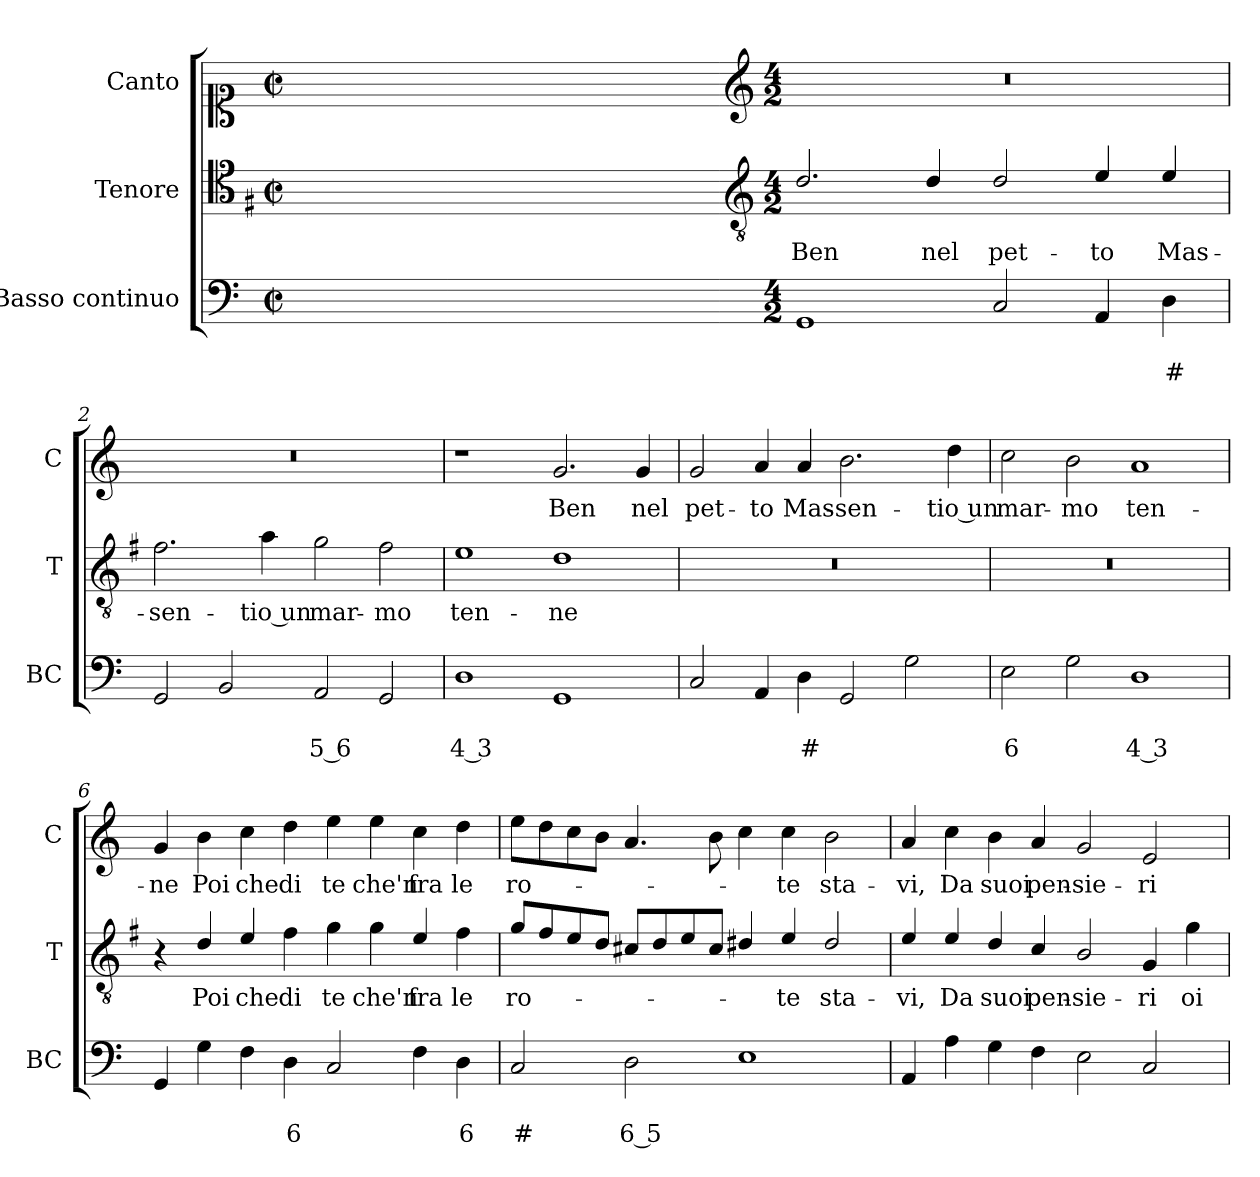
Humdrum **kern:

**kern	**text	**text	**kern	**text	**kern	**text
*part3	*part3	*part3	*part2	*part2	*part1	*part1
*staff3	*staff3	*staff3	*staff2	*staff2	*staff1	*staff1
*I"Basso continuo	*	*	*I"Tenore	*	*I"Canto	*
*I'BC	*	*	*I'T	*	*I'C	*
*clefF4	*	*	*clefC4	*	*clefC1	*
*	*	*	*ITrd4c7	*	*	*
*k[]	*	*	*k[]	*	*k[]	*
*C:	*	*	*C:	*	*C:	*
*M2/2	*	*	*M2/2	*	*M2/2	*
*met(c|)	*	*	*met(c|)	*	*met(c|)	*
=	=	=	=	=	=	=
1ryy	.	.	1ryy	.	1ryy	.
=1X-	=1X-	=1X-	=1X-	=1X-	=1X-	=1X-
4ryy	.	.	4ryy	.	4ryy	.
4ryy	.	.	4ryy	.	4ryy	.
4ryy	.	.	4ryy	.	4ryy	.
4ryy	.	.	4ryy	.	4ryy	.
=1-	=1-	=1-	=1-	=1-	=1-	=1-
*	*	*	*clefGv2	*	*clefG2	*
*M4/2	*	*	*M4/2	*	*M4/2	*
!	!	!	!	!LO:LY:b	!	!
1GG	.	.	2.G/	Ben	0r	.
!	!	!	!	!LO:LY:b	!	!
.	.	.	4G/	nel	.	.
!	!	!	!	!LO:LY:b	!	!
2C/	.	.	2G/	pet-	.	.
!	!	!	!	!LO:LY:b	!	!
4AA/	.	.	4A/	-to	.	.
!	!	!LO:LY:b	!	!LO:LY:b	!	!
4D\	.	#	4A/	Mas-	.	.
=2	=2	=2	=2	=2	=2	=2
!	!	!	!	!LO:LY:b	!	!
2GG/	.	.	2.B\	-sen-	0r	.
2BB/	.	.	.	.	.	.
!	!	!	!	!LO:LY:b	!	!
.	.	.	4d\	-tio un	.	.
!	!	!LO:LY:b	!	!LO:LY:b	!	!
2AA/	.	5 6	2c\	mar-	.	.
!	!	!	!	!LO:LY:b	!	!
2GG/	.	.	2B\	-mo	.	.
=3	=3	=3	=3	=3	=3	=3
!	!	!LO:LY:b	!	!LO:LY:b	!	!
1D	.	4 3	1A	ten-	1r	.
!	!	!	!	!LO:LY:b	!	!LO:LY:b
1GG	.	.	1G	-ne	2.g/	Ben
!	!	!	!	!	!	!LO:LY:b
.	.	.	.	.	4g/	nel
=4	=4	=4	=4	=4	=4	=4
!	!	!	!	!	!	!LO:LY:b
2C/	.	.	0r	.	2g/	pet-
!	!	!	!	!	!	!LO:LY:b
4AA/	.	.	.	.	4a/	-to
!	!	!LO:LY:b	!	!	!	!LO:LY:b
4D\	.	#	.	.	4a/	Mas-
!	!	!	!	!	!	!LO:LY:b
2GG/	.	.	.	.	2.b\	-sen-
2G\	.	.	.	.	.	.
!	!	!	!	!	!	!LO:LY:b
.	.	.	.	.	4dd\	-tio un
!!LO:LB:g=z
=5	=5	=5	=5	=5	=5	=5
!	!	!LO:LY:b	!	!	!	!LO:LY:b
2E\	.	6	0r	.	2cc\	mar-
!	!	!	!	!	!	!LO:LY:b
2G\	.	.	.	.	2b\	-mo
!	!	!LO:LY:b	!	!	!	!LO:LY:b
1D	.	4 3	.	.	1a	ten-
=6	=6	=6	=6	=6	=6	=6
!	!	!	!	!	!	!LO:LY:b
4GG/	.	.	4r	.	4g/	-ne
!	!	!	!	!LO:LY:b	!	!LO:LY:b
4G\	.	.	4G/	Poi	4b\	Poi
!	!	!	!	!LO:LY:b	!	!LO:LY:b
4F\	.	.	4A/	che	4cc\	che
!	!	!LO:LY:b	!	!LO:LY:b	!	!LO:LY:b
4D\	.	6	4B\	di	4dd\	di
!	!	!	!	!LO:LY:b	!	!LO:LY:b
2C/	.	.	4c\	te	4ee\	te
!	!	!	!	!LO:LY:b	!	!LO:LY:b
.	.	.	4c\	che'n	4ee\	che'n
!	!	!	!	!LO:LY:b	!	!LO:LY:b
4F\	.	.	4A/	fra	4cc\	fra
!	!	!LO:LY:b	!	!LO:LY:b	!	!LO:LY:b
4D\	.	6	4B\	le	4dd\	le
=7	=7	=7	=7	=7	=7	=7
!	!	!LO:LY:b	!	!LO:LY:b	!	!LO:LY:b
2C/	.	#	8c/L	ro-	8ee\L	ro-
.	.	.	8B/	.	8dd\	.
.	.	.	8A/	.	8cc\	.
.	.	.	8G/J	.	8b\J	.
!	!	!LO:LY:b	!	!	!	!
2D\	.	6 5	8F#X/L	.	4.a/	.
.	.	.	8G/	.	.	.
.	.	.	8A/	.	.	.
.	.	.	8F#/J	.	8b\	.
1E	.	.	4G#X/	.	4cc\	.
!	!	!	!	!LO:LY:b	!	!LO:LY:b
.	.	.	4A/	-te	4cc\	-te
!	!	!	!	!LO:LY:b	!	!LO:LY:b
.	.	.	2G#/	sta-	2b\	sta-
=8	=8	=8	=8	=8	=8	=8
!	!	!	!	!LO:LY:b	!	!LO:LY:b
4AA/	.	.	4A/	-vi,	4a/	-vi,
!	!	!	!	!LO:LY:b	!	!LO:LY:b
4A\	.	.	4A/	Da	4cc\	Da
!	!	!	!	!LO:LY:b	!	!LO:LY:b
4G\	.	.	4G/	suoi	4b\	suoi
!	!	!	!	!LO:LY:b	!	!LO:LY:b
4F\	.	.	4F/	pen-	4a/	pen-
!	!	!	!	!LO:LY:b	!	!LO:LY:b
2E\	.	.	2E/	-sie-	2g/	-sie-
!	!	!	!	!LO:LY:b	!	!LO:LY:b
2C/	.	.	4C/	-ri	2e/	-ri
!	!	!	!	!LO:LY:b	!	!
.	.	.	4c\	oi-	.	.
=	=	=	=	=	=	=
*-	*-	*-	*-	*-	*-	*-
